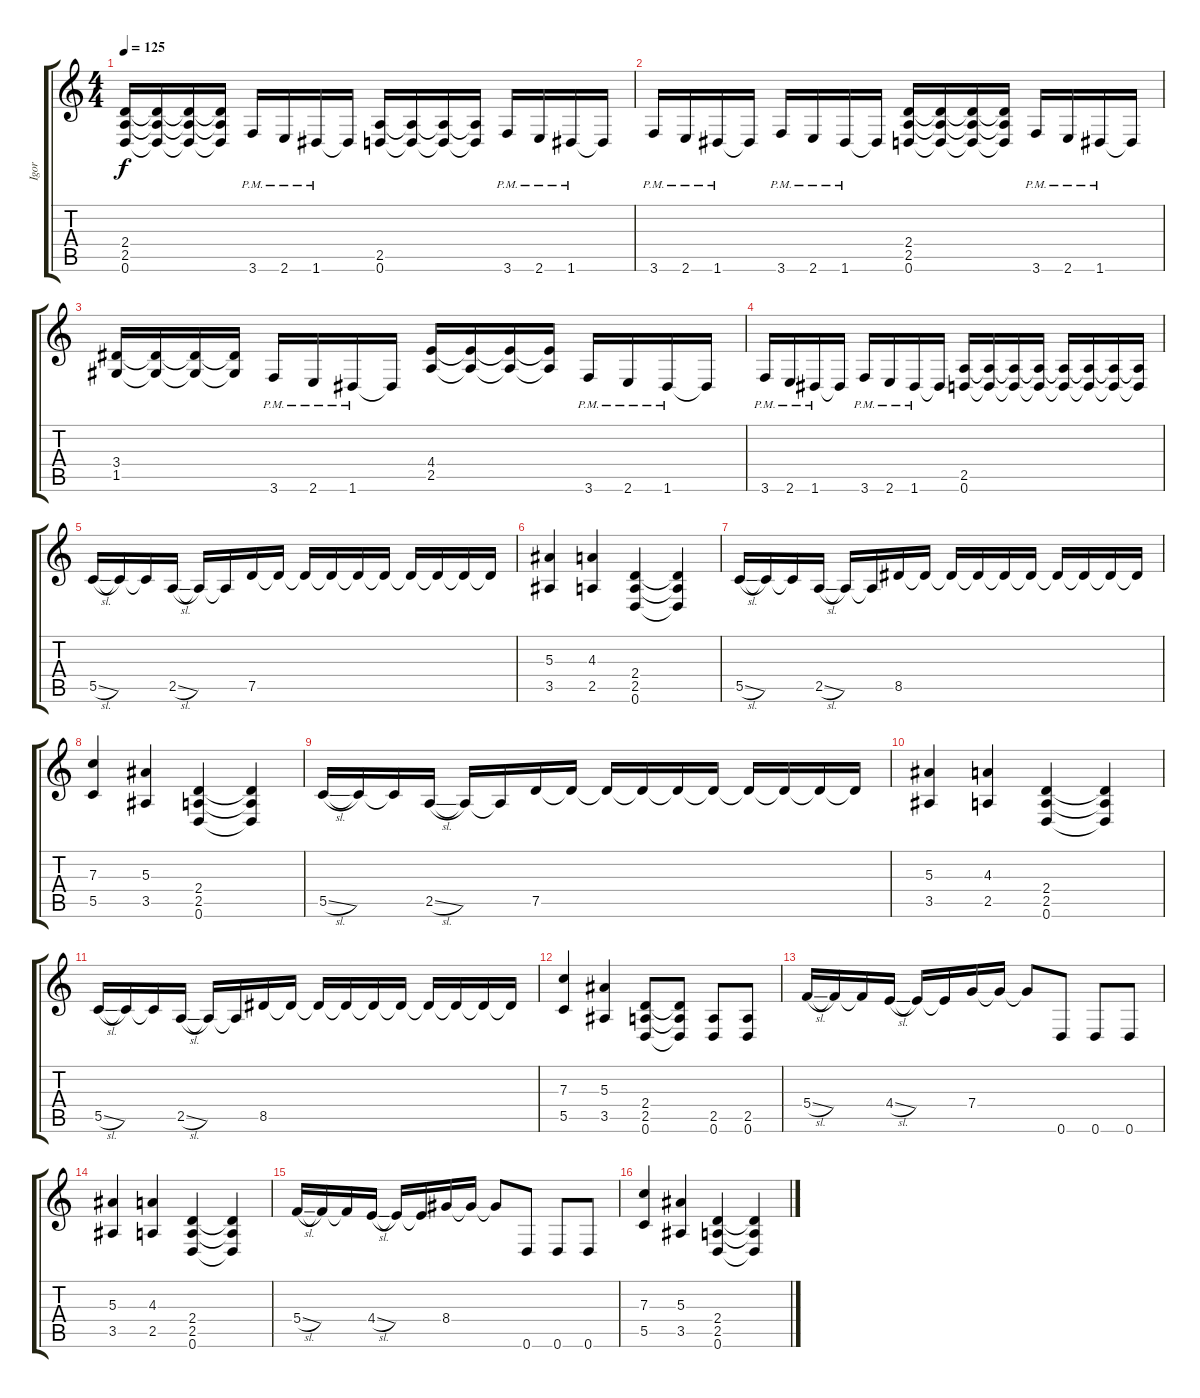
\track ("Igor" "Igor") {instrument overdrivenguitar}
\staff {score tabs}
\tuning (D4 A3 F3 C3 G2 D2) {hide}
\ts (4 4)
\tempo 125
\clef g2
\ks c
(2.4 2.5 0.6).16{dy f} (2.4{t} 2.5{t} 0.6{t}).16 (2.4{t} 2.5{t} 0.6{t}).16 (2.4{t} 2.5{t} 0.6{t}).16 3.6{pm}.16 2.6{pm}.16 1.6{pm}.16 1.6{t}.16 (2.5 0.6).16 (2.5{t} 0.6{t}).16 (2.5{t} 0.6{t}).16 (2.5{t} 0.6{t}).16 3.6{pm}.16 2.6{pm}.16 1.6{pm}.16 1.6{t}.16 |
3.6{pm}.16 2.6{pm}.16 1.6{pm}.16 1.6{t}.16 3.6{pm}.16 2.6{pm}.16 1.6{pm}.16 1.6{t}.16 (2.4 2.5 0.6).16 (2.4{t} 2.5{t} 0.6{t}).16 (2.4{t} 2.5{t} 0.6{t}).16 (2.4{t} 2.5{t} 0.6{t}).16 3.6{pm}.16 2.6{pm}.16 1.6{pm}.16 1.6{t}.16 |
(3.4 1.5).16 (3.4{t} 1.5{t}).16 (3.4{t} 1.5{t}).16 (3.4{t} 1.5{t}).16 3.6{pm}.16 2.6{pm}.16 1.6{pm}.16 1.6{t}.16 (4.4 2.5).16 (4.4{t} 2.5{t}).16 (4.4{t} 2.5{t}).16 (4.4{t} 2.5{t}).16 3.6{pm}.16 2.6{pm}.16 1.6{pm}.16 1.6{t}.16 |
3.6{pm}.16 2.6{pm}.16 1.6{pm}.16 1.6{t}.16 3.6{pm}.16 2.6{pm}.16 1.6{pm}.16 1.6{t}.16 (2.5 0.6).16 (2.5{t} 0.6{t}).16 (2.5{t} 0.6{t}).16 (2.5{t} 0.6{t}).16 (2.5{t} 0.6{t}).16 (2.5{t} 0.6{t}).16 (2.5{t} 0.6{t}).16 (2.5{t} 0.6{t}).16 |
5.5{sl}.16 5.5{t}.16 5.5{t}.16 2.5{sl}.16 2.5{t}.16 2.5{t}.16 7.5.16 7.5{t}.16 7.5{t}.16 7.5{t}.16 7.5{t}.16 7.5{t}.16 7.5{t}.16 7.5{t}.16 7.5{t}.16 7.5{t}.16 |
(5.3 3.5).4 (4.3 2.5).4 (2.4 2.5 0.6).4 (2.4{t} 2.5{t} 0.6{t}).4 |
5.5{sl}.16 5.5{t}.16 5.5{t}.16 2.5{sl}.16 2.5{t}.16 2.5{t}.16 8.5.16 8.5{t}.16 8.5{t}.16 8.5{t}.16 8.5{t}.16 8.5{t}.16 8.5{t}.16 8.5{t}.16 8.5{t}.16 8.5{t}.16 |
(7.3 5.5).4 (5.3 3.5).4 (2.4 2.5 0.6).4 (2.4{t} 2.5{t} 0.6{t}).4 |
5.5{sl}.16 5.5{t}.16 5.5{t}.16 2.5{sl}.16 2.5{t}.16 2.5{t}.16 7.5.16 7.5{t}.16 7.5{t}.16 7.5{t}.16 7.5{t}.16 7.5{t}.16 7.5{t}.16 7.5{t}.16 7.5{t}.16 7.5{t}.16 |
(5.3 3.5).4 (4.3 2.5).4 (2.4 2.5 0.6).4 (2.4{t} 2.5{t} 0.6{t}).4 |
5.5{sl}.16 5.5{t}.16 5.5{t}.16 2.5{sl}.16 2.5{t}.16 2.5{t}.16 8.5.16 8.5{t}.16 8.5{t}.16 8.5{t}.16 8.5{t}.16 8.5{t}.16 8.5{t}.16 8.5{t}.16 8.5{t}.16 8.5{t}.16 |
(7.3 5.5).4 (5.3 3.5).4 (2.4 2.5 0.6).8 (2.4{t} 2.5{t} 0.6{t}).8 (2.5 0.6).8 (2.5 0.6).8 |
5.4{sl}.16 5.4{t}.16 5.4{t}.16 4.4{sl}.16 4.4{t}.16 4.4{t}.16 7.4.16 7.4{t}.16 7.4{t}.8 0.6.8 0.6.8 0.6.8 |
(5.3 3.5).4 (4.3 2.5).4 (2.4 2.5 0.6).4 (2.4{t} 2.5{t} 0.6{t}).4 |
5.4{sl}.16 5.4{t}.16 5.4{t}.16 4.4{sl}.16 4.4{t}.16 4.4{t}.16 8.4.16 8.4{t}.16 8.4{t}.8 0.6.8 0.6.8 0.6.8 |
(7.3 5.5).4 (5.3 3.5).4 (2.4 2.5 0.6).4 (2.4{t} 2.5{t} 0.6{t}).4
